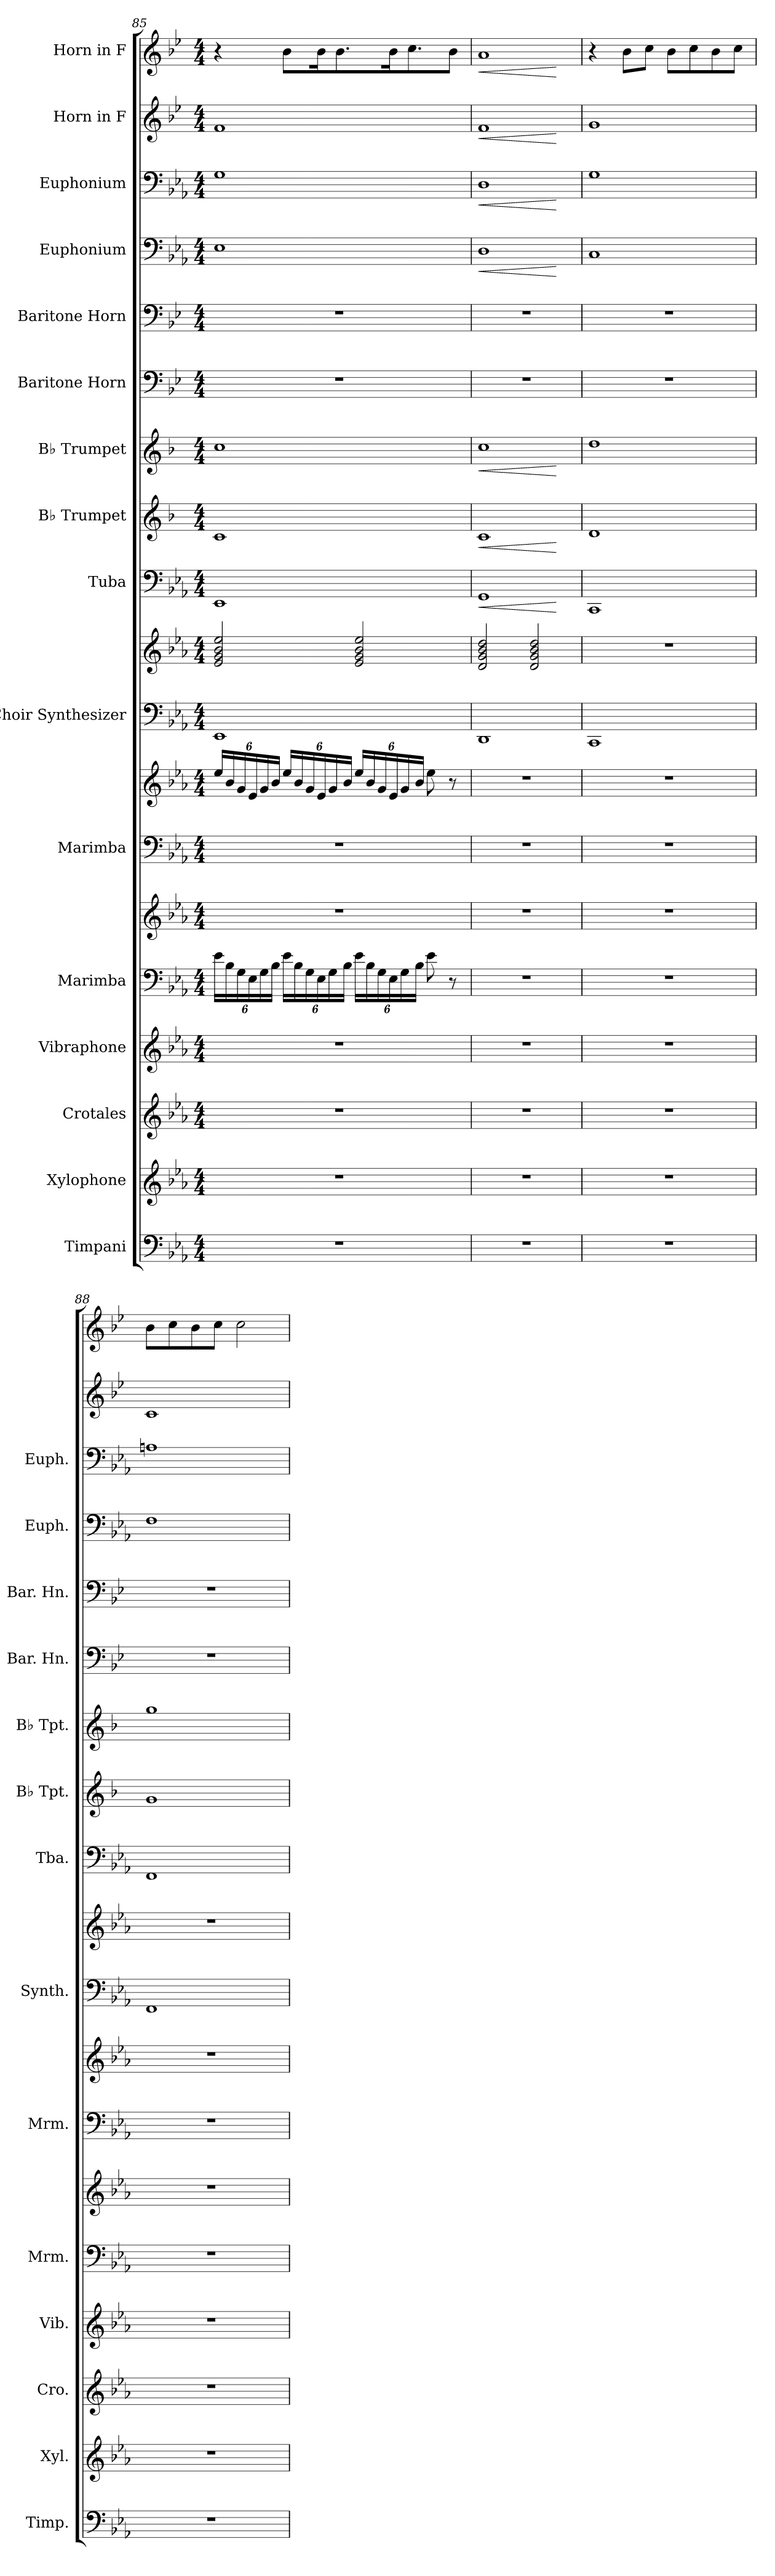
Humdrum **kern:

**kern	**kern	**kern	**kern	**kern	**kern	**kern	**kern	**kern	**kern	**kern	**dynam	**kern	**dynam	**kern	**dynam	**kern	**kern	**kern	**dynam	**kern	**dynam	**kern	**dynam	**kern	**dynam
*part16	*part15	*part14	*part13	*part12	*part12	*part11	*part11	*part10	*part10	*part9	*part9	*part8	*part8	*part7	*part7	*part6	*part5	*part4	*part4	*part3	*part3	*part2	*part2	*part1	*part1
*staff19	*staff18	*staff17	*staff16	*staff15	*staff14	*staff13	*staff12	*staff11	*staff10	*staff9	*staff9	*staff8	*staff8	*staff7	*staff7	*staff6	*staff5	*staff4	*staff4	*staff3	*staff3	*staff2	*staff2	*staff1	*staff1
*I"Timpani	*I"Xylophone	*I"Crotales	*I"Vibraphone	*I"Marimba	*	*I"Marimba	*	*I"Choir Synthesizer	*	*I"Tuba	*	*I"B♭ Trumpet	*	*I"B♭ Trumpet	*	*I"Baritone Horn	*I"Baritone Horn	*I"Euphonium	*	*I"Euphonium	*	*I"Horn in F	*	*I"Horn in F	*
*I'Timp.	*I'Xyl.	*I'Cro.	*I'Vib.	*I'Mrm.	*	*I'Mrm.	*	*I'Synth.	*	*I'Tba.	*	*I'B♭ Tpt.	*	*I'B♭ Tpt.	*	*I'Bar. Hn.	*I'Bar. Hn.	*I'Euph.	*	*I'Euph.	*	*	*	*	*
!!LO:PB:g=z
*clefF4	*clefG2	*clefG2	*clefG2	*clefF4	*clefG2	*clefF4	*clefG2	*clefF4	*clefG2	*clefF4	*	*clefG2	*	*clefG2	*	*clefF4	*clefF4	*clefF4	*	*clefF4	*	*clefG2	*	*clefG2	*
*	*ITrd-7c-12	*ITrd-14c-24	*	*	*	*	*	*	*	*	*	*ITrd1c2	*	*ITrd1c2	*	*ITrd4c7	*ITrd4c7	*	*	*	*	*ITrd4c7	*	*ITrd4c7	*
*k[b-e-a-]	*k[b-e-a-]	*k[b-e-a-]	*k[b-e-a-]	*k[b-e-a-]	*k[b-e-a-]	*k[b-e-a-]	*k[b-e-a-]	*k[b-e-a-]	*k[b-e-a-]	*k[b-e-a-]	*	*k[b-e-a-]	*	*k[b-e-a-]	*	*k[b-e-a-]	*k[b-e-a-]	*k[b-e-a-]	*	*k[b-e-a-]	*	*k[b-e-a-]	*	*k[b-e-a-]	*
*M4/4	*M4/4	*M4/4	*M4/4	*M4/4	*M4/4	*M4/4	*M4/4	*M4/4	*M4/4	*M4/4	*	*M4/4	*	*M4/4	*	*M4/4	*M4/4	*M4/4	*	*M4/4	*	*M4/4	*	*M4/4	*
*	*	*	*	*Xbrackettup	*	*	*Xbrackettup	*	*	*	*	*	*	*	*	*	*	*	*	*	*	*	*	*	*
=85	=85	=85	=85	=85	=85	=85	=85	=85	=85	=85	=85	=85	=85	=85	=85	=85	=85	=85	=85	=85	=85	=85	=85	=85	=85
1r	1r	1r	1r	24e-\LL	1r	1r	24ee-/LL	1EE-	2e-/ 2g/ 2b-/ 2ee-/	1EE-	.	1B-	.	1b-	.	1r	1r	1E-	.	1G	.	1B-	.	4r	.
.	.	.	.	24B-\	.	.	24b-/	.	.	.	.	.	.	.	.	.	.	.	.	.	.	.	.	.	.
.	.	.	.	24G\	.	.	24g/	.	.	.	.	.	.	.	.	.	.	.	.	.	.	.	.	.	.
.	.	.	.	24E-\	.	.	24e-/	.	.	.	.	.	.	.	.	.	.	.	.	.	.	.	.	.	.
.	.	.	.	24G\	.	.	24g/	.	.	.	.	.	.	.	.	.	.	.	.	.	.	.	.	.	.
.	.	.	.	24B-\JJ	.	.	24b-/JJ	.	.	.	.	.	.	.	.	.	.	.	.	.	.	.	.	.	.
.	.	.	.	24e-\LL	.	.	24ee-/LL	.	.	.	.	.	.	.	.	.	.	.	.	.	.	.	.	8e-\L	.
.	.	.	.	24B-\	.	.	24b-/	.	.	.	.	.	.	.	.	.	.	.	.	.	.	.	.	.	.
.	.	.	.	24G\	.	.	24g/	.	.	.	.	.	.	.	.	.	.	.	.	.	.	.	.	.	.
.	.	.	.	24E-\	.	.	24e-/	.	.	.	.	.	.	.	.	.	.	.	.	.	.	.	.	16e-\K	.
.	.	.	.	24G\	.	.	24g/	.	.	.	.	.	.	.	.	.	.	.	.	.	.	.	.	.	.
.	.	.	.	.	.	.	.	.	.	.	.	.	.	.	.	.	.	.	.	.	.	.	.	8.e-\	.
.	.	.	.	24B-\JJ	.	.	24b-/JJ	.	.	.	.	.	.	.	.	.	.	.	.	.	.	.	.	.	.
.	.	.	.	24e-\LL	.	.	24ee-/LL	.	2e-/ 2g/ 2b-/ 2ee-/	.	.	.	.	.	.	.	.	.	.	.	.	.	.	.	.
.	.	.	.	24B-\	.	.	24b-/	.	.	.	.	.	.	.	.	.	.	.	.	.	.	.	.	.	.
.	.	.	.	24G\	.	.	24g/	.	.	.	.	.	.	.	.	.	.	.	.	.	.	.	.	.	.
.	.	.	.	24E-\	.	.	24e-/	.	.	.	.	.	.	.	.	.	.	.	.	.	.	.	.	16e-\K	.
.	.	.	.	24G\	.	.	24g/	.	.	.	.	.	.	.	.	.	.	.	.	.	.	.	.	.	.
.	.	.	.	.	.	.	.	.	.	.	.	.	.	.	.	.	.	.	.	.	.	.	.	8.f\	.
.	.	.	.	24B-\JJ	.	.	24b-/JJ	.	.	.	.	.	.	.	.	.	.	.	.	.	.	.	.	.	.
.	.	.	.	8e-\	.	.	8ee-\	.	.	.	.	.	.	.	.	.	.	.	.	.	.	.	.	.	.
.	.	.	.	8r	.	.	8r	.	.	.	.	.	.	.	.	.	.	.	.	.	.	.	.	8e-\J	.
=86	=86	=86	=86	=86	=86	=86	=86	=86	=86	=86	=86	=86	=86	=86	=86	=86	=86	=86	=86	=86	=86	=86	=86	=86	=86
!	!	!	!	!	!	!	!	!	!	!	!LO:HP:b	!	!LO:HP:b	!	!LO:HP:b	!	!	!	!LO:HP:b	!	!LO:HP:b	!	!LO:HP:b	!	!LO:HP:b
1r	1r	1r	1r	1r	1r	1r	1r	1DD	2d/ 2g/ 2b-/ 2dd/	1GG	<	1B-	<	1b-	<	1r	1r	1D	<	1D	<	1B-	<	1d	<
.	.	.	.	.	.	.	.	.	2d/ 2g/ 2b-/ 2dd/	.	.	.	.	.	.	.	.	.	.	.	.	.	.	.	.
.	.	.	.	.	.	.	.	.	.	.	[	.	[	.	[	.	.	.	[	.	[	.	[	.	[
=87	=87	=87	=87	=87	=87	=87	=87	=87	=87	=87	=87	=87	=87	=87	=87	=87	=87	=87	=87	=87	=87	=87	=87	=87	=87
1r	1r	1r	1r	1r	1r	1r	1r	1CC	1r	1CC	.	1c	.	1cc	.	1r	1r	1C	.	1G	.	1c	.	4r	.
.	.	.	.	.	.	.	.	.	.	.	.	.	.	.	.	.	.	.	.	.	.	.	.	8e-\L	.
.	.	.	.	.	.	.	.	.	.	.	.	.	.	.	.	.	.	.	.	.	.	.	.	8f\J	.
.	.	.	.	.	.	.	.	.	.	.	.	.	.	.	.	.	.	.	.	.	.	.	.	8e-\L	.
.	.	.	.	.	.	.	.	.	.	.	.	.	.	.	.	.	.	.	.	.	.	.	.	8f\	.
.	.	.	.	.	.	.	.	.	.	.	.	.	.	.	.	.	.	.	.	.	.	.	.	8e-\	.
.	.	.	.	.	.	.	.	.	.	.	.	.	.	.	.	.	.	.	.	.	.	.	.	8f\J	.
=88	=88	=88	=88	=88	=88	=88	=88	=88	=88	=88	=88	=88	=88	=88	=88	=88	=88	=88	=88	=88	=88	=88	=88	=88	=88
1r	1r	1r	1r	1r	1r	1r	1r	1FF	1r	1FF	.	1f	.	1ff	.	1r	1r	1F	.	1An	.	1F	.	8e-\L	.
.	.	.	.	.	.	.	.	.	.	.	.	.	.	.	.	.	.	.	.	.	.	.	.	8f\	.
.	.	.	.	.	.	.	.	.	.	.	.	.	.	.	.	.	.	.	.	.	.	.	.	8e-\	.
.	.	.	.	.	.	.	.	.	.	.	.	.	.	.	.	.	.	.	.	.	.	.	.	8f\J	.
.	.	.	.	.	.	.	.	.	.	.	.	.	.	.	.	.	.	.	.	.	.	.	.	2f\	.
=	=	=	=	=	=	=	=	=	=	=	=	=	=	=	=	=	=	=	=	=	=	=	=	=	=
*-	*-	*-	*-	*-	*-	*-	*-	*-	*-	*-	*-	*-	*-	*-	*-	*-	*-	*-	*-	*-	*-	*-	*-	*-	*-
